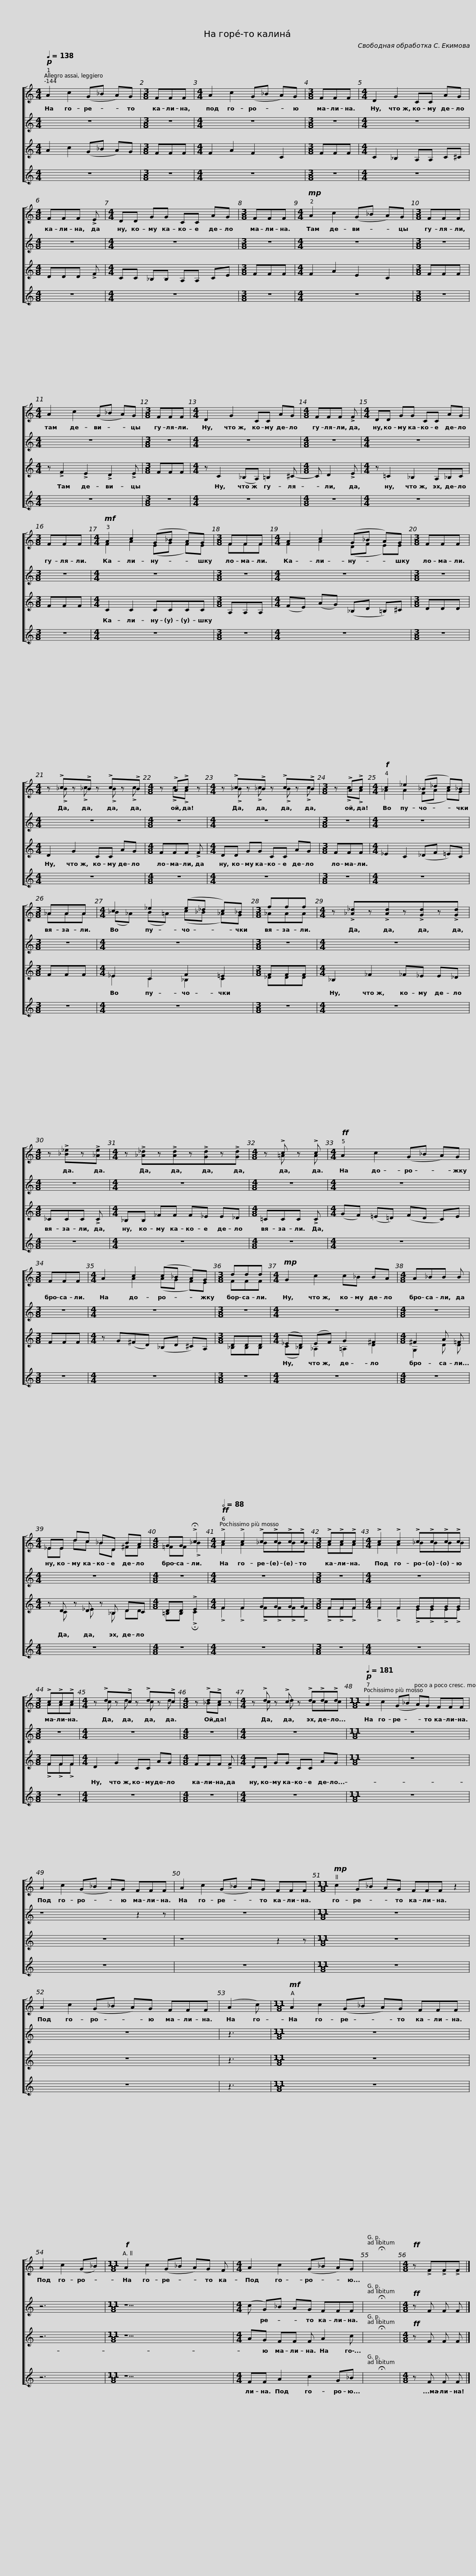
X:1
%%score [ ( 1 2 ) 3 ( 4 5 ) 6 ]
L:1/8
Q:1/4=138
M:4/4
I:linebreak $
K:C
V:1 treble
V:2 treble
V:3 treble
V:4 treble
V:5 treble
V:6 treble
V:1
!p! A2 c2 (G_B A)G |[M:3/8] FFF |[M:4/4] A2 c2 (G_B A)G |[M:3/8] FFF |$[M:4/4] D2 G2 CC AG | %5
[M:4/8] FFF !>!E |[M:4/4] DD GG CC AG |[M:3/8] FFF |$[M:4/4]!mp! A2 c2 (G_B A)G |[M:3/8] FFF | %10
[M:4/4] A2 c2 (G_B A)G |[M:3/8] FFF |$[M:4/4] D2 G2 CC AG |[M:4/8] FFF !>!F |[M:4/4] DD GG CC AG | %15
[M:3/8] FFF |$[M:4/4]!mf! A2 c2 (G_B A)G |[M:3/8] FFF |[M:4/4] A2 c2 (G_B A)G |[M:3/8] FFF |$ %20
[M:4/4] z !>!cz!>!_B z !>!cz!>!B |[M:4/8] z !>!A!>!c z |[M:4/4] z !>!cz!>!_B z !>!cz!>!B |[M:3/8] z !>!A!>!c |$[M:4/4]!f! c2 _e2 (_B_d c)_B | %25
[M:3/8] _AAA |[M:4/4] c2 _e2 (e_d c)_B |$[M:3/8] fff |[M:4/4] z !>![_A_d]z!>![Ad]z!>![Gd]z!>![Gd] |[M:4/8] z !>![_B_e]z!>![_Ae] |$ %30
[M:4/4] z !>![_A_d]z!>![Ad]z!>![Gd]z!>![Gd] |[M:4/8] z !>!c z !>!c |[M:4/4]!ff! A2 c2 (G_B A)G |$[M:3/8] FFF |[M:4/4] A2 c2 (c_B A)G | %35
[M:3/8] ddd |$[M:4/4]!mp! G2 c2 c_B BA |[M:4/8] A_BB B |[M:4/4] _EE dc _BD BA |$[M:4/8] GG !>!!fermata!c2 | %40
[M:4/4][Q:1/4=35][Q:1/2=88]!ff! !>!c2 !>!c2 !>!c!>!c!>!c!>!c |[M:3/8] !>!c!>!c!>!c |[M:4/4] !>!c2 !>!c2 !>!c!>!c!>!c!>!c |[M:3/8] !>!c!>!c!>!c |$[M:4/4] z !>!dz!>!c z !>!dz!>!c | %45
[M:4/8] z !>!d!>!c z |[M:4/4] z !>!d z !>!c z !>!d!>!d!>!d |$[M:11/8][Q:1/4=35][Q:1/4=181]!p! A2 c2 (G_B A)G FFF | A2 c2 (G_B A)G FFF | A2 c2 (G_B A)G FFF |$ %50
[M:11/8]!mp! c2 G_B AG FFF z2 | A2 c2 (G_B A)G FFF | (A2 c) |$[M:11/8]!mf! A2 c2 (G_B A)G FFF | A2 c2 (G_B) |$ %55
[M:11/8]!f! A2 c2 (G_B A)G F |$[M:4/4] A2 c2 (G_B A)G | !fermata!x8 |[M:4/8]!ff! z !>!F!>!F!>!F |] %59
V:2
 x8 |[M:3/8] x3 |[M:4/4] x8 |[M:3/8] x3 |$[M:4/4] x8 | %5
[M:4/8] x4 |[M:4/4] x8 |[M:3/8] x3 |$[M:4/4] x8 |[M:3/8] x3 | %10
[M:4/4] x8 |[M:3/8] x3 |$[M:4/4] x8 |[M:4/8] x4 |[M:4/4] x8 | %15
[M:3/8] x3 |$[M:4/4] F2 A2 (EG F)E |[M:3/8] FFF |[M:4/4] F2 A2 (DF E)E |[M:3/8] x3 |$ %20
[M:4/4] x !>!_B x !>!c x !>!B x !>!c |[M:4/8] x !>!c!>!A x |[M:4/4] x !>!_B x !>!c x !>!B x !>!c |[M:3/8] x !>!c!>!A |$[M:4/4] _A2 A2 (FA A)G | %25
[M:3/8] _AAA |[M:4/4] (_B_A) (B=A) (c_B _A)G |$[M:3/8] _AAA |[M:4/4] x8 |[M:4/8] x4 |$ %30
[M:4/4] x8 |[M:4/8] x =A x A |[M:4/4] x8 |$[M:3/8] x3 |[M:4/4] x2 A2 (AG F)E | %35
[M:3/8] FFF |$[M:4/4] x8 |[M:4/8] x4 |[M:4/4] _EE dc _BD ^FF |$[M:4/8] =FF !>!_B2 | %40
[M:4/4] A2 A2 _BBBB |[M:3/8] AAA |[M:4/4] A2 A2 _BBBB |[M:3/8] AAA |$[M:4/4] x c x d x c x d | %45
[M:4/8] x _BA x |[M:4/4] x c x d x ccc |$[M:11/8] x11 | x11 | x11 |$ %50
[M:11/8] x11 | x11 | x3 |$[M:11/8] x11 | x6 |$ %55
[M:11/8] x9 |$[M:4/4] x8 | x8 |[M:4/8] x4 |] %59
V:3
 z8 |[M:3/8] z3 |[M:4/4] z8 |[M:3/8] z3 |$[M:4/4] z8 | %5
[M:4/8] z4 |[M:4/4] z8 |[M:3/8] z3 |$[M:4/4] z8 |[M:3/8] z3 | %10
[M:4/4] z8 |[M:3/8] z3 |$[M:4/4] z8 |[M:4/8] z4 |[M:4/4] z8 | %15
[M:3/8] z3 |$[M:4/4] z8 |[M:3/8] z3 |[M:4/4] z8 |[M:3/8] z3 |$ %20
[M:4/4] z8 |[M:4/8] z4 |[M:4/4] z8 |[M:3/8] z3 |$[M:4/4] z8 | %25
[M:3/8] z3 |[M:4/4] z8 |$[M:3/8] z3 |[M:4/4] z8 |[M:4/8] z4 |$ %30
[M:4/4] z8 |[M:4/8] z4 |[M:4/4] z8 |$[M:3/8] z3 |[M:4/4] z8 | %35
[M:3/8] z3 |$[M:4/4] z8 |[M:4/8] z4 |[M:4/4] z8 |$[M:4/8] z4 | %40
[M:4/4] z8 |[M:3/8] z3 |[M:4/4] z8 |[M:3/8] z3 |$[M:4/4] z8 | %45
[M:4/8] z4 |[M:4/4] z8 |$[M:11/8] z11 | z8 z2 z | z11 |$ %50
[M:11/8] z11 | z11 | z3 |$[M:11/8] z11 | z6 |$ %55
[M:11/8] z9 |$[M:4/4] (c G)_B AG FFF | !fermata!x8 |[M:4/8]!ff! z F F F |] %59
V:4
 A2 c2 (G_B A)G |[M:3/8] FFF |[M:4/4] F2 A2 F2 C2 |[M:3/8] FFF |$[M:4/4] C2 _B,2 A,A, C^C | %5
[M:4/8] DDD !>!F |[M:4/4] CC _B,B, A,A, CE |[M:3/8] FFF |$[M:4/4] F2 A2 E2 C2 |[M:3/8] FFF | %10
[M:4/4] z !>!F2 !>!E2 !>!D2 !>!E |[M:3/8] FFF |$[M:4/4] z C2 (_B,A,) =B,2 ^C- |[M:4/8] C D2 !>!E |[M:4/4] z !courtesy!=C2 _B,2 A,_B,C | %15
[M:3/8] FFF |$[M:4/4] C2 C2 CCCC |[M:3/8] A,A,A, |[M:4/4] (FE) (AG) (_B,D =B,)^C |[M:3/8] DDD |$ %20
[M:4/4] D2 G2 CC AG |[M:4/8] FFF !>!F |[M:4/4] DD GG CC AG |[M:3/8] FFF |$[M:4/4] _E2 C2 (_DF =E)C | %25
[M:3/8] FFF |[M:4/4] _E2 C2 F2 =E2 |$[M:3/8] FFF |[M:4/4] _B,2 _F2 _F_E E_D |[M:4/8] _CCC !>!C |$ %30
[M:4/4] _B,B, _FF F_E E_D |[M:4/8] =CCC !>!C |[M:4/4] (GF) (=E=D) (FD C)E |$[M:3/8] FFF |[M:4/4] z G(^FD) (_B,D ^C)A, | %35
[M:3/8] DDD |$[M:4/4] (_ED) (EF) G2 ^F2 |[M:4/8] ^F2 A =F |[M:4/4] z D z D z _B, DC |$[M:4/8] DD !>!E2 | %40
[M:4/4] F2 F2 GGGG |[M:3/8] FFF |[M:4/4] F2 F2 GGGG |[M:3/8] FFF |$[M:4/4] D2 G2 CC AG | %45
[M:4/8] FFF !>!F |[M:4/4] DD GG CC AG |$[M:11/8] z11 | z11 | z8 z2 z |$ %50
[M:11/8] z11 | z11 | z3 |$[M:11/8] z11 | z6 |$ %55
[M:11/8] z9 |$[M:4/4] AG FF F A2 c | !fermata!x8 |[M:4/8]!ff! z F F F |] %59
V:5
 x8 |[M:3/8] x3 |[M:4/4] x8 |[M:3/8] x3 |$[M:4/4] x8 | %5
[M:4/8] x4 |[M:4/4] x8 |[M:3/8] x3 |$[M:4/4] x8 |[M:3/8] x3 | %10
[M:4/4] x8 |[M:3/8] x3 |$[M:4/4] x8 |[M:4/8] x4 |[M:4/4] x8 | %15
[M:3/8] x3 |$[M:4/4] x8 |[M:3/8] x3 |[M:4/4] x8 |[M:3/8] x3 |$ %20
[M:4/4] x8 |[M:4/8] x4 |[M:4/4] x8 |[M:3/8] x3 |$[M:4/4] x8 | %25
[M:3/8] x3 |[M:4/4] _E2 C2 _B,2 C2 |$[M:3/8] _DDD |[M:4/4] x8 |[M:4/8] x4 |$ %30
[M:4/4] x8 |[M:4/8] x4 |[M:4/4] x8 |$[M:3/8] x3 |[M:4/4] x8 | %35
[M:3/8] _B,B,B, |$[M:4/4] (C_B,) _A,2 =A,2 D2 |[M:4/8] G,2 D D |[M:4/4] x C x _E x _B, DD |$[M:4/8] =B,B, !>!!fermata!C2 | %40
[M:4/4] !>!F2 !>!F2 !>!F!>!F!>!F!>!F |[M:3/8] !>!F!>!F!>!F |[M:4/4] !>!F2 !>!F2 !>!E!>!E!>!E!>!E |[M:3/8] !>!F!>!F!>!F |$[M:4/4] x8 | %45
[M:4/8] x4 |[M:4/4] x8 |$[M:11/8] x11 | x11 | x11 |$ %50
[M:11/8] x11 | x11 | x3 |$[M:11/8] x11 | x6 |$ %55
[M:11/8] x9 |$[M:4/4] x8 | x8 |[M:4/8] x4 |] %59
V:6
 z8 |[M:3/8] z3 |[M:4/4] z8 |[M:3/8] z3 |$[M:4/4] z8 | %5
[M:4/8] z4 |[M:4/4] z8 |[M:3/8] z3 |$[M:4/4] z8 |[M:3/8] z3 | %10
[M:4/4] z8 |[M:3/8] z3 |$[M:4/4] z8 |[M:4/8] z4 |[M:4/4] z8 | %15
[M:3/8] z3 |$[M:4/4] z8 |[M:3/8] z3 |[M:4/4] z8 |[M:3/8] z3 |$ %20
[M:4/4] z8 |[M:4/8] z4 |[M:4/4] z8 |[M:3/8] z3 |$[M:4/4] z8 | %25
[M:3/8] z3 |[M:4/4] z8 |$[M:3/8] z3 |[M:4/4] z8 |[M:4/8] z4 |$ %30
[M:4/4] z8 |[M:4/8] z4 |[M:4/4] z8 |$[M:3/8] z3 |[M:4/4] z8 | %35
[M:3/8] z3 |$[M:4/4] z8 |[M:4/8] z4 |[M:4/4] z8 |$[M:4/8] z4 | %40
[M:4/4] z8 |[M:3/8] z3 |[M:4/4] z8 |[M:3/8] z3 |$[M:4/4] z8 | %45
[M:4/8] z4 |[M:4/4] z8 |$[M:11/8] z11 | z11 | z11 |$ %50
[M:11/8] z11 | z11 | z3 |$[M:11/8] z11 | z6 |$ %55
[M:11/8] z9 |$[M:4/4] FF A2 c2 G_B | !fermata!x8 |[M:4/8] z F F F |] %59
